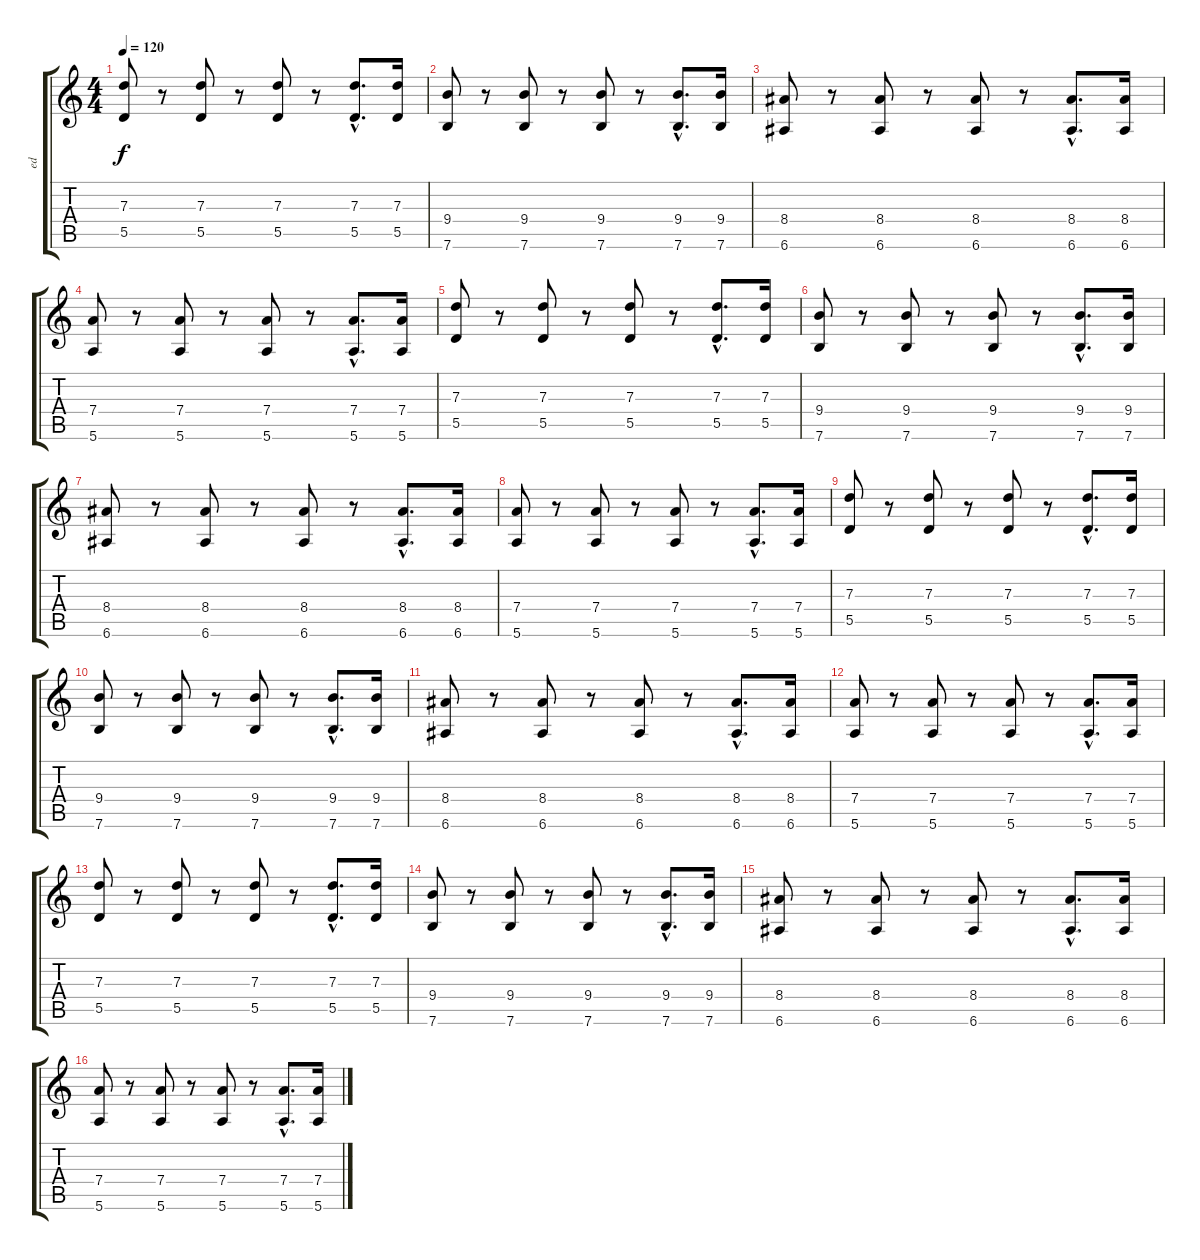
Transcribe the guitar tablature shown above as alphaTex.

\track ("ed" "ed") {instrument distortionguitar}
\staff {score tabs}
\tuning (E4 B3 G3 D3 A2 E2) {hide}
\ts (4 4)
\tempo 120
\clef g2
\ks c
(7.3 5.5).8{dy f instrument distortionguitar} r.8 (7.3 5.5).8 r.8 (7.3 5.5).8 r.8 (7.3{hac} 5.5{hac}).8{d} (7.3 5.5).16 |
(9.4 7.6).8 r.8 (9.4 7.6).8 r.8 (9.4 7.6).8 r.8 (9.4{hac} 7.6{hac}).8{d} (9.4 7.6).16 |
(8.4 6.6).8 r.8 (8.4 6.6).8 r.8 (8.4 6.6).8 r.8 (8.4{hac} 6.6{hac}).8{d} (8.4 6.6).16 |
(7.4 5.6).8 r.8 (7.4 5.6).8 r.8 (7.4 5.6).8 r.8 (7.4{hac} 5.6{hac}).8{d} (7.4 5.6).16 |
(7.3 5.5).8 r.8 (7.3 5.5).8 r.8 (7.3 5.5).8 r.8 (7.3{hac} 5.5{hac}).8{d} (7.3 5.5).16 |
(9.4 7.6).8 r.8 (9.4 7.6).8 r.8 (9.4 7.6).8 r.8 (9.4{hac} 7.6{hac}).8{d} (9.4 7.6).16 |
(8.4 6.6).8 r.8 (8.4 6.6).8 r.8 (8.4 6.6).8 r.8 (8.4{hac} 6.6{hac}).8{d} (8.4 6.6).16 |
(7.4 5.6).8 r.8 (7.4 5.6).8 r.8 (7.4 5.6).8 r.8 (7.4{hac} 5.6{hac}).8{d} (7.4 5.6).16 |
(7.3 5.5).8 r.8 (7.3 5.5).8 r.8 (7.3 5.5).8 r.8 (7.3{hac} 5.5{hac}).8{d} (7.3 5.5).16 |
(9.4 7.6).8 r.8 (9.4 7.6).8 r.8 (9.4 7.6).8 r.8 (9.4{hac} 7.6{hac}).8{d} (9.4 7.6).16 |
(8.4 6.6).8 r.8 (8.4 6.6).8 r.8 (8.4 6.6).8 r.8 (8.4{hac} 6.6{hac}).8{d} (8.4 6.6).16 |
(7.4 5.6).8 r.8 (7.4 5.6).8 r.8 (7.4 5.6).8 r.8 (7.4{hac} 5.6{hac}).8{d} (7.4 5.6).16 |
(7.3 5.5).8 r.8 (7.3 5.5).8 r.8 (7.3 5.5).8 r.8 (7.3{hac} 5.5{hac}).8{d} (7.3 5.5).16 |
(9.4 7.6).8 r.8 (9.4 7.6).8 r.8 (9.4 7.6).8 r.8 (9.4{hac} 7.6{hac}).8{d} (9.4 7.6).16 |
(8.4 6.6).8 r.8 (8.4 6.6).8 r.8 (8.4 6.6).8 r.8 (8.4{hac} 6.6{hac}).8{d} (8.4 6.6).16 |
(7.4 5.6).8 r.8 (7.4 5.6).8 r.8 (7.4 5.6).8 r.8 (7.4{hac} 5.6{hac}).8{d} (7.4 5.6).16
